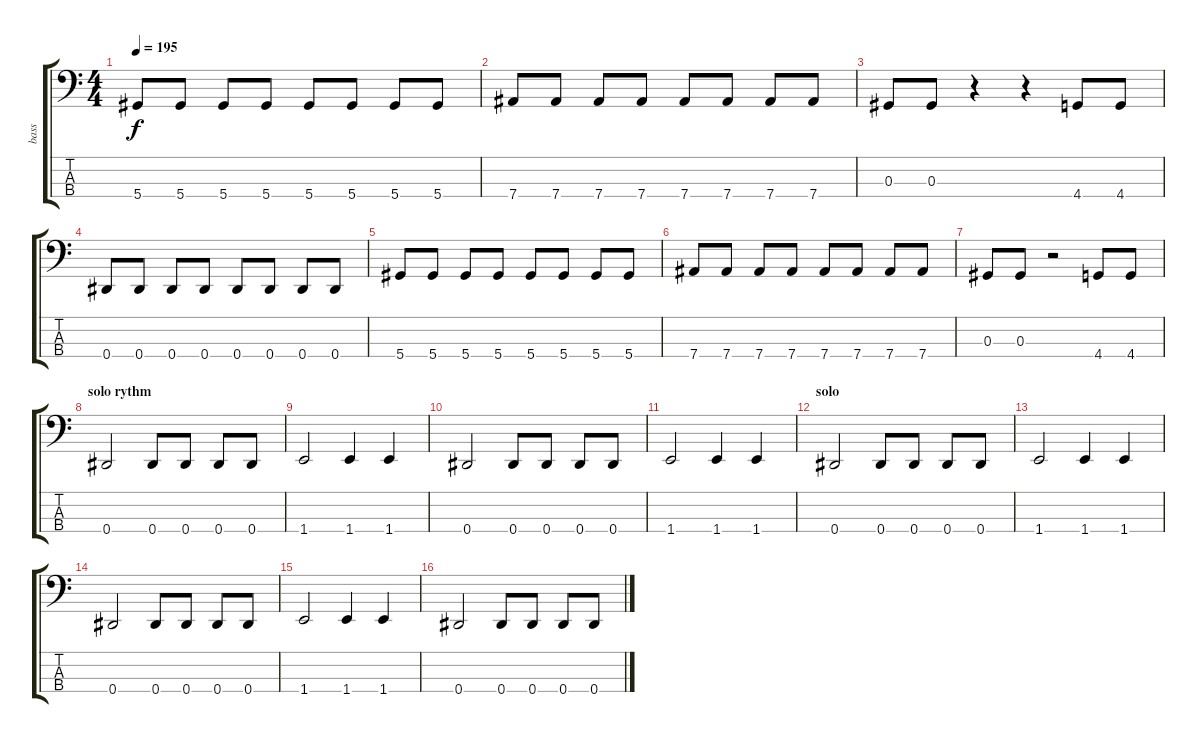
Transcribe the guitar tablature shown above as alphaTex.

\track ("bass" "bass") {instrument electricbassfinger}
\staff {score tabs}
\tuning (Gb2 Db2 Ab1 Eb1) {hide}
\ts (4 4)
\tempo 195
\clef f4
\ks c
5.4.8{dy f} 5.4.8 5.4.8 5.4.8 5.4.8 5.4.8 5.4.8 5.4.8 |
7.4.8 7.4.8 7.4.8 7.4.8 7.4.8 7.4.8 7.4.8 7.4.8 |
0.3.8 0.3.8 r.4 r.4 4.4.8 4.4.8 |
0.4.8 0.4.8 0.4.8 0.4.8 0.4.8 0.4.8 0.4.8 0.4.8 |
5.4.8 5.4.8 5.4.8 5.4.8 5.4.8 5.4.8 5.4.8 5.4.8 |
7.4.8 7.4.8 7.4.8 7.4.8 7.4.8 7.4.8 7.4.8 7.4.8 |
0.3.8 0.3.8 r.2 4.4.8 4.4.8 |
\section ("" "solo rythm")
0.4.2 0.4.8 0.4.8 0.4.8 0.4.8 |
1.4.2 1.4.4 1.4.4 |
0.4.2 0.4.8 0.4.8 0.4.8 0.4.8 |
1.4.2 1.4.4 1.4.4 |
\section ("" "solo")
0.4.2 0.4.8 0.4.8 0.4.8 0.4.8 |
1.4.2 1.4.4 1.4.4 |
0.4.2 0.4.8 0.4.8 0.4.8 0.4.8 |
1.4.2 1.4.4 1.4.4 |
0.4.2 0.4.8 0.4.8 0.4.8 0.4.8
